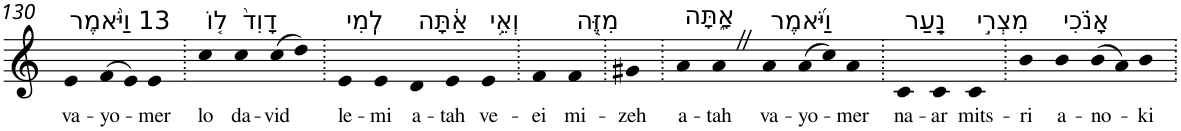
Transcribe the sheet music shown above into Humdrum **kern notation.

**kern	**text
*part1	*part1
*staff1	*staff1
*I"Piano	*
*I'Pno	*
!!LO:PB:g=z
*clefG2	*
*k[]	*
=130	=130
!LO:TX:a:t=13 וַיֹּ֨אמֶר	!
!	!LO:LY:b
4e	va-
!	!LO:LY:b
(>8f	-yo-
8e)	.
!	!LO:LY:b
4e	-mer
=131.	=131.
!LO:TX:a:t=ל֤וֹ	!
!	!LO:LY:b
4cc	lo
!LO:TX:a:t=דָוִד֙	!
!	!LO:LY:b
4cc	da-
!	!LO:LY:b
(>8cc	-vid
8dd)	.
=132.	=132.
!LO:TX:a:t=לְֽמִי	!
!	!LO:LY:b
4e	le-
!	!LO:LY:b
4e	-mi
!LO:TX:a:t=אַ֔תָּה	!
!	!LO:LY:b
4d	a-
!	!LO:LY:b
4e	-tah
!LO:TX:a:t=וְאֵ֥י	!
!	!LO:LY:b
4e	ve-
=133.	=133.
!	!LO:LY:b
4f	-ei
!LO:TX:a:t=מִזֶּ֖ה	!
!	!LO:LY:b
4f	mi-
=134.	=134.
!	!LO:LY:b
4g#X	-zeh
=135.	=135.
!LO:TX:a:t=אָ֑תָּה	!
!	!LO:LY:b
4a	a-
!	!LO:LY:b
4aZ	-tah
!LO:TX:a:t=וַיֹּ֜אמֶר	!
!	!LO:LY:b
4a	va-
!	!LO:LY:b
(>8a	-yo-
8cc)	.
!	!LO:LY:b
4a	-mer
=136.	=136.
!LO:TX:a:t=נַ֧עַר	!
!	!LO:LY:b
4c	na-
!	!LO:LY:b
4c	-ar
!LO:TX:a:t=מִצְרִ֣י	!
!	!LO:LY:b
4c	mits-
=137.	=137.
!	!LO:LY:b
4b	-ri
!LO:TX:a:t=אָנֹ֗כִי	!
!	!LO:LY:b
4b	a-
!	!LO:LY:b
(>8b	-no-
8a)	.
!	!LO:LY:b
4b	-ki
=.	=.
*-	*-
